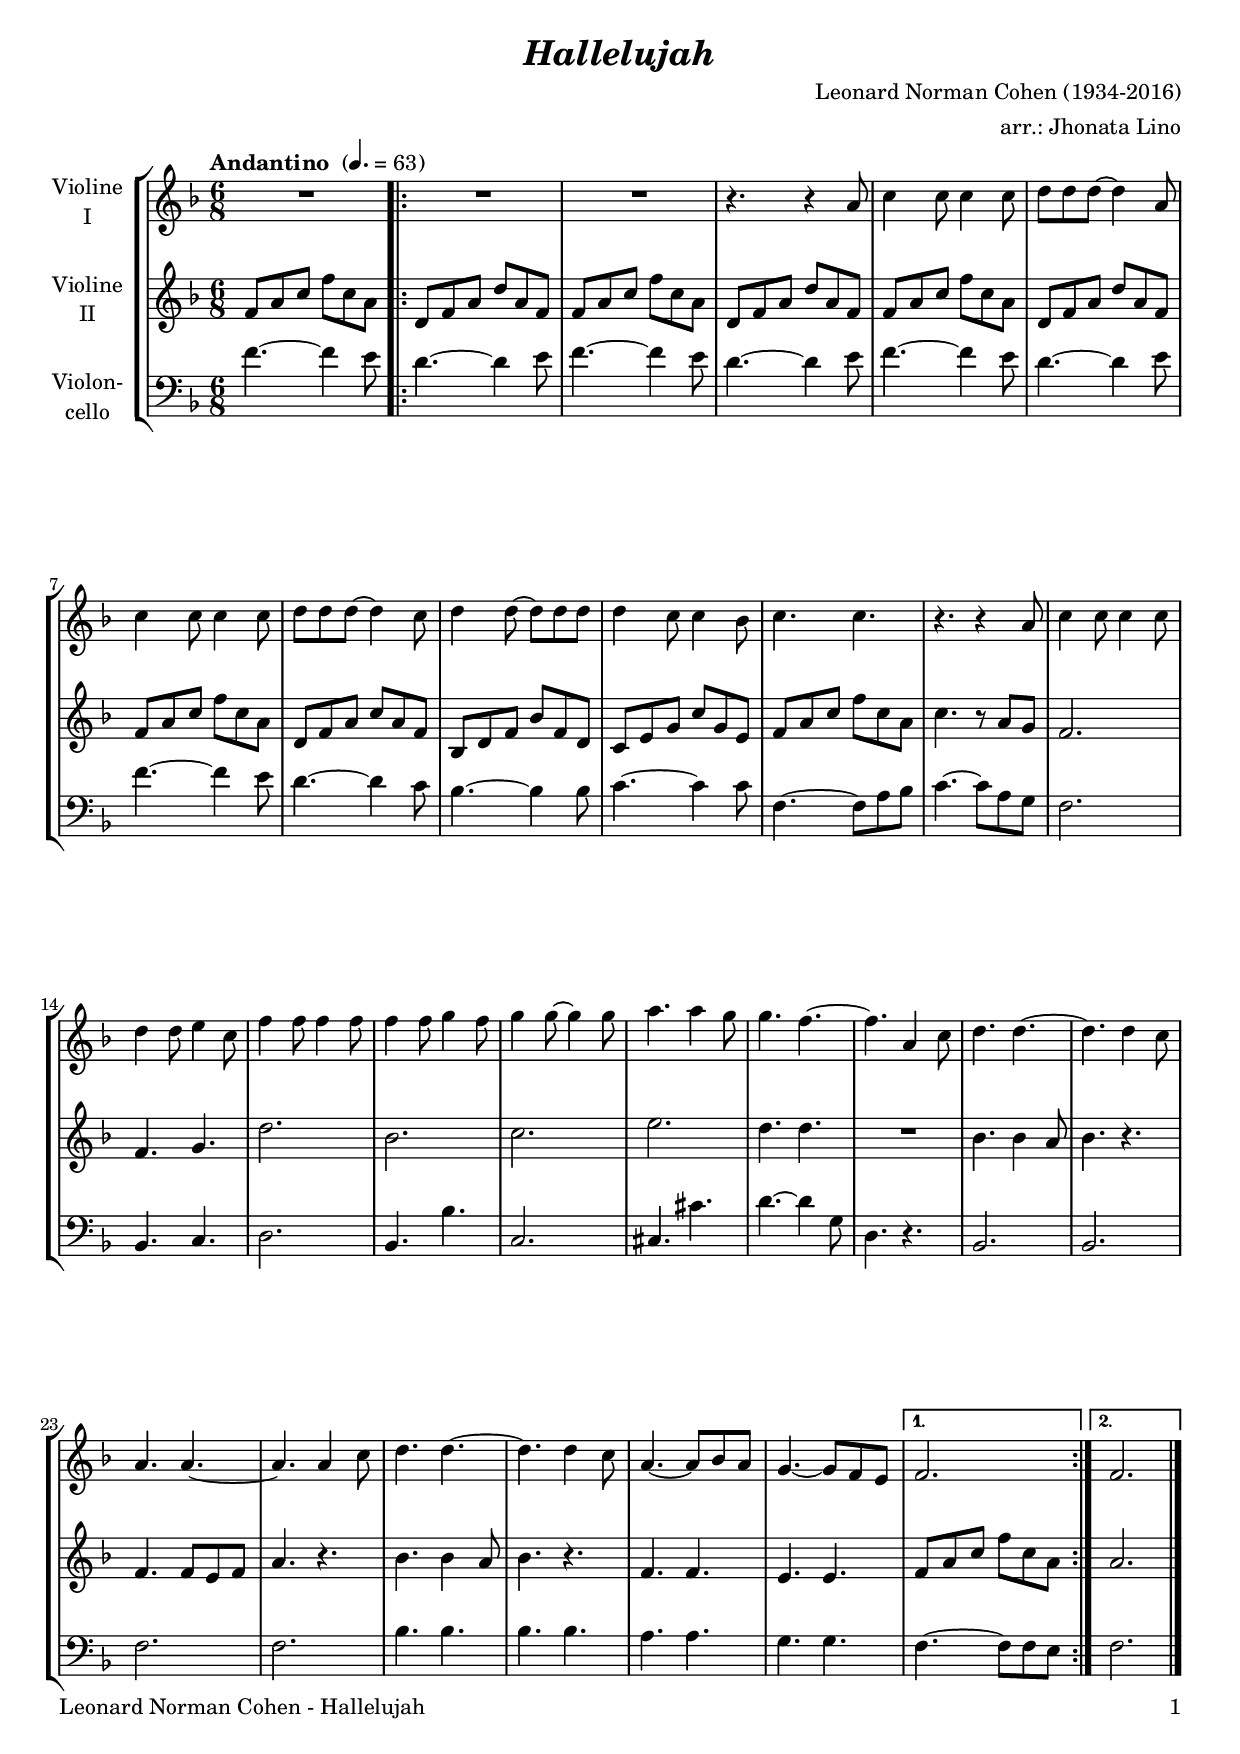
\version "2.24.4"
\include "deutsch.ly"
  
#(set-global-staff-size 19)

\header {
  title     = \markup \bold \italic "Hallelujah"
  composer  = "Leonard Norman Cohen (1934-2016)"
  arranger  = "arr.: Jhonata Lino"
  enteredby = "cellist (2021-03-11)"
%  piece     = ""
}

voiceconsts = {
  \key c \major
  \time 6/8
  \clef "treble"
% \numericTimeSignature
  \compressEmptyMeasures
  % Set default beaming for all staves
%  \set Timing.beamExceptions = #'()
%  \set Timing.baseMoment     = #(ly:make-moment 1 4)
%  \set Timing.beatStructure  = #'(1 1 1)
  \tempo "Andantino " 4.=63
}

mivl = "violin"
miba = "cello"

va = \relative c' {
  \voiceconsts

  R2.
  \repeat volta 2 {
    R2.*2
    r4. r4 e8

    g4 g8 g4 g8
    a a a~ a4 e8
    g4 g8 g4 g8
    a a a~ a4 g8

    a4 a8~ a a a
    a4 g8 g4 f8
    g4. g
    r r4 e8
    g4 g8 g4 g8

    a4 a8 h4 g8
    c4 c8 c4 c8
    c4 c8 d4 c8
    d4 d8~ d4 d8

    e4. e4 d8
    d4. c~
    c e,4 g8
    a4. a~
    a a4 g8
    e4. e~
    e e4 g8
    a4. a~
    a a4 g8

    e4.~ e8 f e
    d4.~ d8 c h
  }
  \alternative {
    { c2. }
    { c }
  } \bar "|."
}

vb = \relative c' {
  \voiceconsts

  c8 e g c g e
  \repeat volta 2 {
    a, c e a e c
    c e g c g e
    a, c e a e c

    c e g c g e
    a, c e a e c
    c e g c g e
    a, c e g e c

    f, a c f c a
    g h d g d h
    c e g c g e
    g4. r8 e d
    c2.

    c4. d
    a'2.
    f
    g

    h
    a4. a
    R2.
    f4. f4 e8
    f4. r
    c c8 h c
    e4. r
    f f4 e8
    f4. r

    c c
    h h
  }
  \alternative {
    { c8 e g c g e }
    { e2. }
  } \bar "|."
}

vc = \relative c' {
  \voiceconsts
  \clef "bass"

  c4.~ c4 h8
  \repeat volta 2 {
    a4.~ a4 h8
    c4.~ c4 h8
    a4.~ a4 h8
    
    c4.~ c4 h8
    a4.~ a4 h8
    c4.~ c4 h8
    a4.~ a4 g8

    f4.~ f4 f8
    g4.~ g4 g8
    c,4.~ c8 e f
    g4.~ g8 e d
    c2.

    f,4. g
    a2.
    f4. f'
    g,2.

    gis4. gis'
    a~ a4 d,8
    a4. r
    f2.
    f
    c'
    c
    f4. f
    f f

    e e
    d d
  }
  \alternative {
    { c~ c8 c h }
    { c2. }
  } \bar "|."
}


music = \new StaffGroup <<
      \new Staff {
	\set Staff.midiInstrument = \mivl
	\set Staff.instrumentName = \markup \center-column { "Violine" "I" }
	\transpose c f { \va }
      }
      
      \new Staff {
	\set Staff.midiInstrument = \mivl
	\set Staff.instrumentName = \markup \center-column { "Violine" "II" }
	\transpose c f { \vb }
      }
      
      \new Staff {
	\set Staff.midiInstrument = \miba
	\set Staff.instrumentName = \markup \center-column { "Violon-" "cello" }
	\transpose c f { \vc }
      }
>>

\book {
  \paper {
    print-page-number = ##t
    print-first-page-number = ##t
    ragged-last-bottom = ##f
    oddHeaderMarkup = \markup \null
    evenHeaderMarkup = \markup \null
    oddFooterMarkup = \markup {
      \fill-line {
        \if \should-print-page-number
        "Leonard Norman Cohen - Hallelujah" \fromproperty #'page:page-number-string
      }
    }
    evenFooterMarkup = \oddFooterMarkup
  } \score {
    \music
    \layout {}
  }

  \score {
    \unfoldRepeats \music

    \midi {
      \context {
        \Score
      }
    }
  }
}